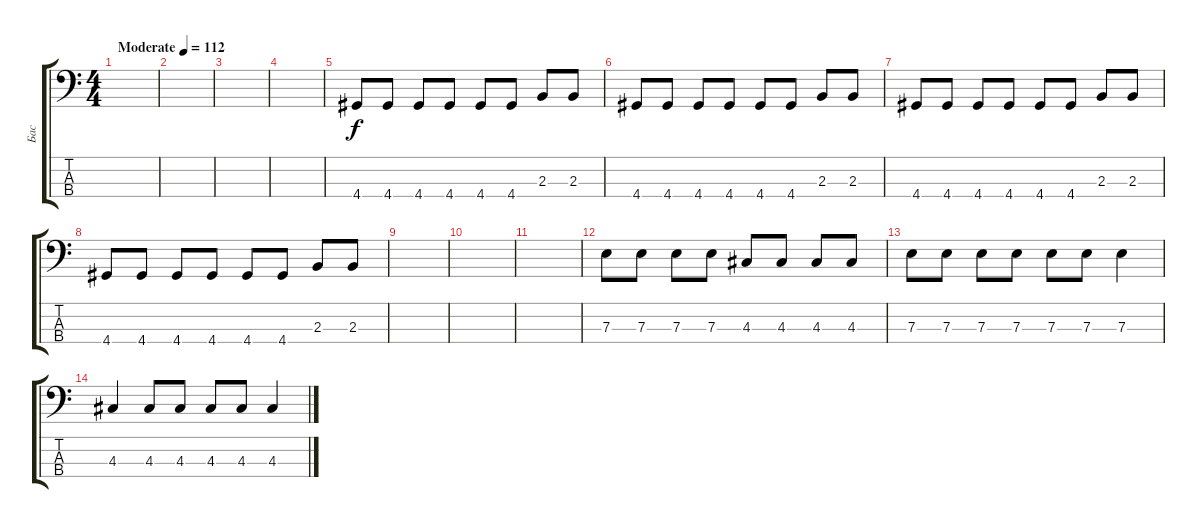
\track ("Бас" "Бас") {instrument acousticbass}
\staff {score tabs}
\tuning (G2 D2 A1 E1) {hide}
\ts (4 4)
\tempo (112 "Moderate")
\clef f4
\ks c
|
|
|
|
4.4.8 4.4.8 4.4.8 4.4.8 4.4.8 4.4.8 2.3.8 2.3.8 |
4.4.8 4.4.8 4.4.8 4.4.8 4.4.8 4.4.8 2.3.8 2.3.8 |
4.4.8 4.4.8 4.4.8 4.4.8 4.4.8 4.4.8 2.3.8 2.3.8 |
4.4.8 4.4.8 4.4.8 4.4.8 4.4.8 4.4.8 2.3.8 2.3.8 |
|
|
|
7.3.8 7.3.8 7.3.8 7.3.8 4.3.8 4.3.8 4.3.8 4.3.8 |
7.3.8 7.3.8 7.3.8 7.3.8 7.3.8 7.3.8 7.3.4 |
4.3.4 4.3.8 4.3.8 4.3.8 4.3.8 4.3.4
